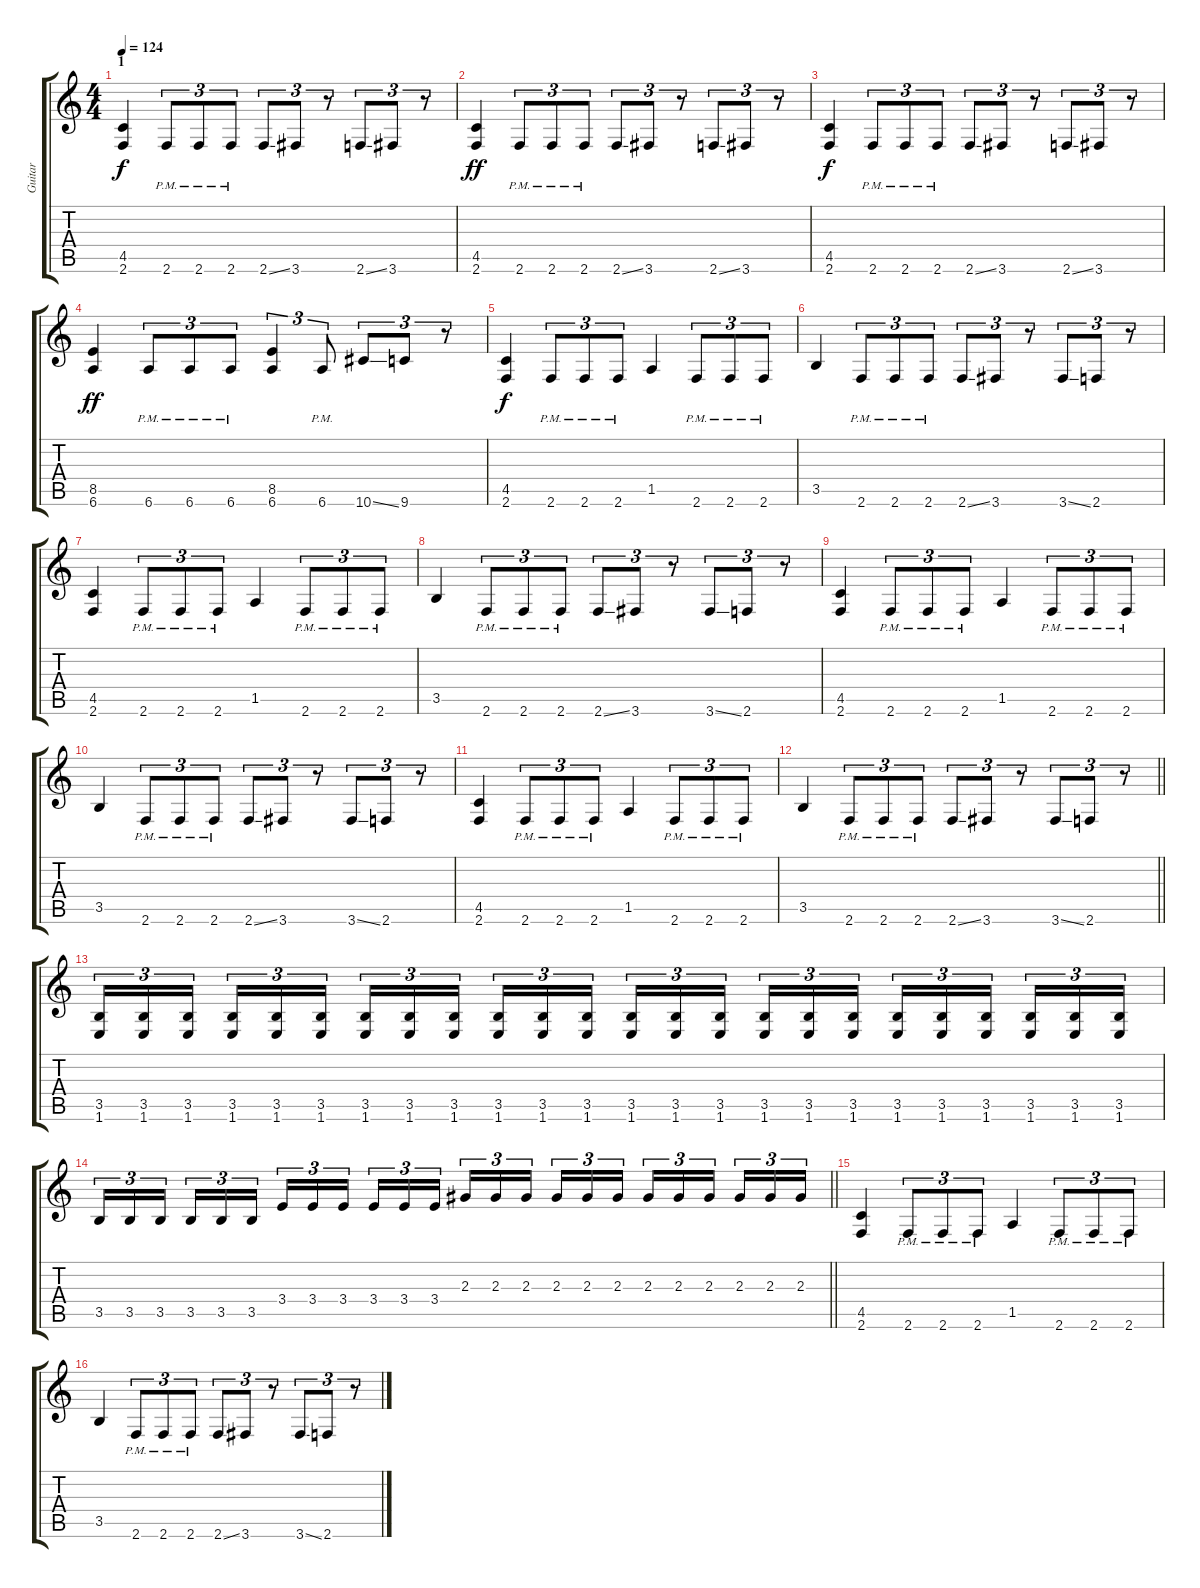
\track ("Guitar" "Guitar") {instrument distortionguitar}
\staff {score tabs}
\tuning (Eb4 Bb3 Gb3 Db3 Ab2 Eb2) {hide}
\ts (4 4)
\section ("" "1")
\tempo 124
\clef g2
\ks c
(4.5 2.6).4{dy f volume 13 instrument distortionguitar} 2.6{pm}.8{tu (3 2)} 2.6{pm}.8{tu (3 2)} 2.6{pm}.8{tu (3 2)} 2.6{ss}.8{tu (3 2)} 3.6.8{tu (3 2)} r.8{tu (3 2)} 2.6{ss}.8{tu (3 2)} 3.6.8{tu (3 2)} r.8{tu (3 2)} |
(4.5 2.6).4{dy ff} 2.6{pm}.8{tu (3 2)} 2.6{pm}.8{tu (3 2)} 2.6{pm}.8{tu (3 2)} 2.6{ss}.8{tu (3 2)} 3.6.8{tu (3 2)} r.8{tu (3 2)} 2.6{ss}.8{tu (3 2)} 3.6.8{tu (3 2)} r.8{tu (3 2)} |
(4.5 2.6).4{dy f} 2.6{pm}.8{tu (3 2)} 2.6{pm}.8{tu (3 2)} 2.6{pm}.8{tu (3 2)} 2.6{ss}.8{tu (3 2)} 3.6.8{tu (3 2)} r.8{tu (3 2)} 2.6{ss}.8{tu (3 2)} 3.6.8{tu (3 2)} r.8{tu (3 2)} |
(8.5 6.6).4{dy ff} 6.6{pm}.8{tu (3 2)} 6.6{pm}.8{tu (3 2)} 6.6{pm}.8{tu (3 2)} (8.5 6.6).4{tu (3 2)} 6.6{pm}.8{tu (3 2)} 10.6{ss}.8{tu (3 2)} 9.6.8{tu (3 2)} r.8{tu (3 2)} |
(4.5 2.6).4{dy f} 2.6{pm}.8{tu (3 2)} 2.6{pm}.8{tu (3 2)} 2.6{pm}.8{tu (3 2)} 1.5.4 2.6{pm}.8{tu (3 2)} 2.6{pm}.8{tu (3 2)} 2.6{pm}.8{tu (3 2)} |
3.5.4 2.6{pm}.8{tu (3 2)} 2.6{pm}.8{tu (3 2)} 2.6{pm}.8{tu (3 2)} 2.6{ss}.8{tu (3 2)} 3.6.8{tu (3 2)} r.8{tu (3 2)} 3.6{ss}.8{tu (3 2)} 2.6.8{tu (3 2)} r.8{tu (3 2)} |
(4.5 2.6).4 2.6{pm}.8{tu (3 2)} 2.6{pm}.8{tu (3 2)} 2.6{pm}.8{tu (3 2)} 1.5.4 2.6{pm}.8{tu (3 2)} 2.6{pm}.8{tu (3 2)} 2.6{pm}.8{tu (3 2)} |
3.5.4 2.6{pm}.8{tu (3 2)} 2.6{pm}.8{tu (3 2)} 2.6{pm}.8{tu (3 2)} 2.6{ss}.8{tu (3 2)} 3.6.8{tu (3 2)} r.8{tu (3 2)} 3.6{ss}.8{tu (3 2)} 2.6.8{tu (3 2)} r.8{tu (3 2)} |
(4.5 2.6).4 2.6{pm}.8{tu (3 2)} 2.6{pm}.8{tu (3 2)} 2.6{pm}.8{tu (3 2)} 1.5.4 2.6{pm}.8{tu (3 2)} 2.6{pm}.8{tu (3 2)} 2.6{pm}.8{tu (3 2)} |
3.5.4 2.6{pm}.8{tu (3 2)} 2.6{pm}.8{tu (3 2)} 2.6{pm}.8{tu (3 2)} 2.6{ss}.8{tu (3 2)} 3.6.8{tu (3 2)} r.8{tu (3 2)} 3.6{ss}.8{tu (3 2)} 2.6.8{tu (3 2)} r.8{tu (3 2)} |
(4.5 2.6).4 2.6{pm}.8{tu (3 2)} 2.6{pm}.8{tu (3 2)} 2.6{pm}.8{tu (3 2)} 1.5.4 2.6{pm}.8{tu (3 2)} 2.6{pm}.8{tu (3 2)} 2.6{pm}.8{tu (3 2)} |
\barLineRight lightlight
3.5.4 2.6{pm}.8{tu (3 2)} 2.6{pm}.8{tu (3 2)} 2.6{pm}.8{tu (3 2)} 2.6{ss}.8{tu (3 2)} 3.6.8{tu (3 2)} r.8{tu (3 2)} 3.6{ss}.8{tu (3 2)} 2.6.8{tu (3 2)} r.8{tu (3 2)} |
(3.5 1.6).16{tu (3 2)} (3.5 1.6).16{tu (3 2)} (3.5 1.6).16{tu (3 2)} (3.5 1.6).16{tu (3 2)} (3.5 1.6).16{tu (3 2)} (3.5 1.6).16{tu (3 2)} (3.5 1.6).16{tu (3 2)} (3.5 1.6).16{tu (3 2)} (3.5 1.6).16{tu (3 2)} (3.5 1.6).16{tu (3 2)} (3.5 1.6).16{tu (3 2)} (3.5 1.6).16{tu (3 2)} (3.5 1.6).16{tu (3 2)} (3.5 1.6).16{tu (3 2)} (3.5 1.6).16{tu (3 2)} (3.5 1.6).16{tu (3 2)} (3.5 1.6).16{tu (3 2)} (3.5 1.6).16{tu (3 2)} (3.5 1.6).16{tu (3 2)} (3.5 1.6).16{tu (3 2)} (3.5 1.6).16{tu (3 2)} (3.5 1.6).16{tu (3 2)} (3.5 1.6).16{tu (3 2)} (3.5 1.6).16{tu (3 2)} |
\barLineRight lightlight
3.5.16{tu (3 2)} 3.5.16{tu (3 2)} 3.5.16{tu (3 2)} 3.5.16{tu (3 2)} 3.5.16{tu (3 2)} 3.5.16{tu (3 2)} 3.4.16{tu (3 2)} 3.4.16{tu (3 2)} 3.4.16{tu (3 2)} 3.4.16{tu (3 2)} 3.4.16{tu (3 2)} 3.4.16{tu (3 2)} 2.3.16{tu (3 2)} 2.3.16{tu (3 2)} 2.3.16{tu (3 2)} 2.3.16{tu (3 2)} 2.3.16{tu (3 2)} 2.3.16{tu (3 2)} 2.3.16{tu (3 2)} 2.3.16{tu (3 2)} 2.3.16{tu (3 2)} 2.3.16{tu (3 2)} 2.3.16{tu (3 2)} 2.3.16{tu (3 2)} |
(4.5 2.6).4 2.6{pm}.8{tu (3 2)} 2.6{pm}.8{tu (3 2)} 2.6{pm}.8{tu (3 2)} 1.5.4 2.6{pm}.8{tu (3 2)} 2.6{pm}.8{tu (3 2)} 2.6{pm}.8{tu (3 2)} |
3.5.4 2.6{pm}.8{tu (3 2)} 2.6{pm}.8{tu (3 2)} 2.6{pm}.8{tu (3 2)} 2.6{ss}.8{tu (3 2)} 3.6.8{tu (3 2)} r.8{tu (3 2)} 3.6{ss}.8{tu (3 2)} 2.6.8{tu (3 2)} r.8{tu (3 2)}
